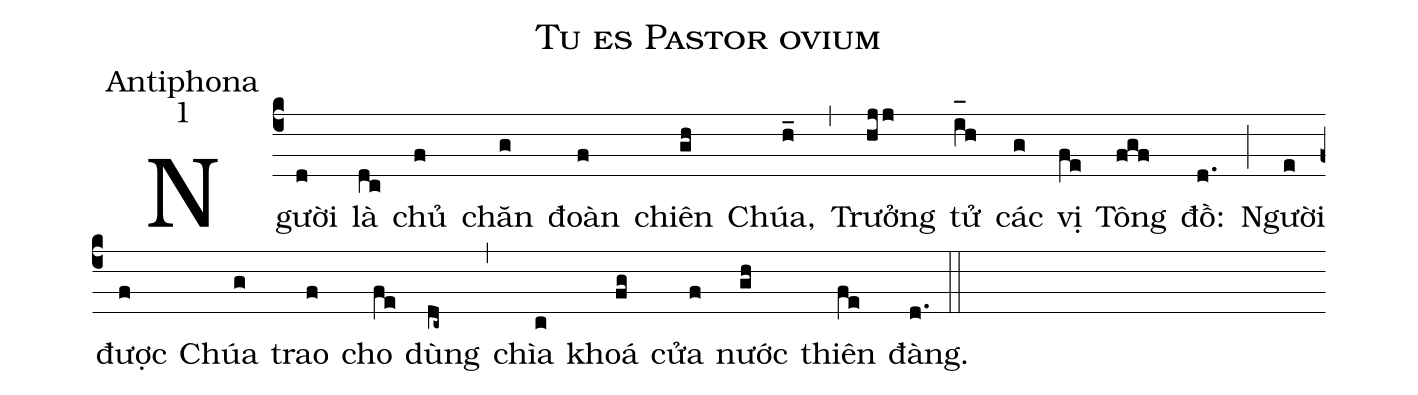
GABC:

name:Tu es Pastor ovium;
office-part:Antiphona;
mode:1;
%%
(c4)Người(d) là(dc) chủ(f) chăn(g) đoàn(f) chiên(gh) Chúa,(h_) (,) Trưởng(hjj) tử(i_[oh:h]h) các(g) vị(fe) Tông(fgf) đồ:(d.) (;) Người(e) được(f) Chúa(g) trao(f) cho(fe) dùng(dc~) (,) chìa(c) khoá(fg) cửa(f) nước(gh) thiên(fe) đàng.(d.::)
